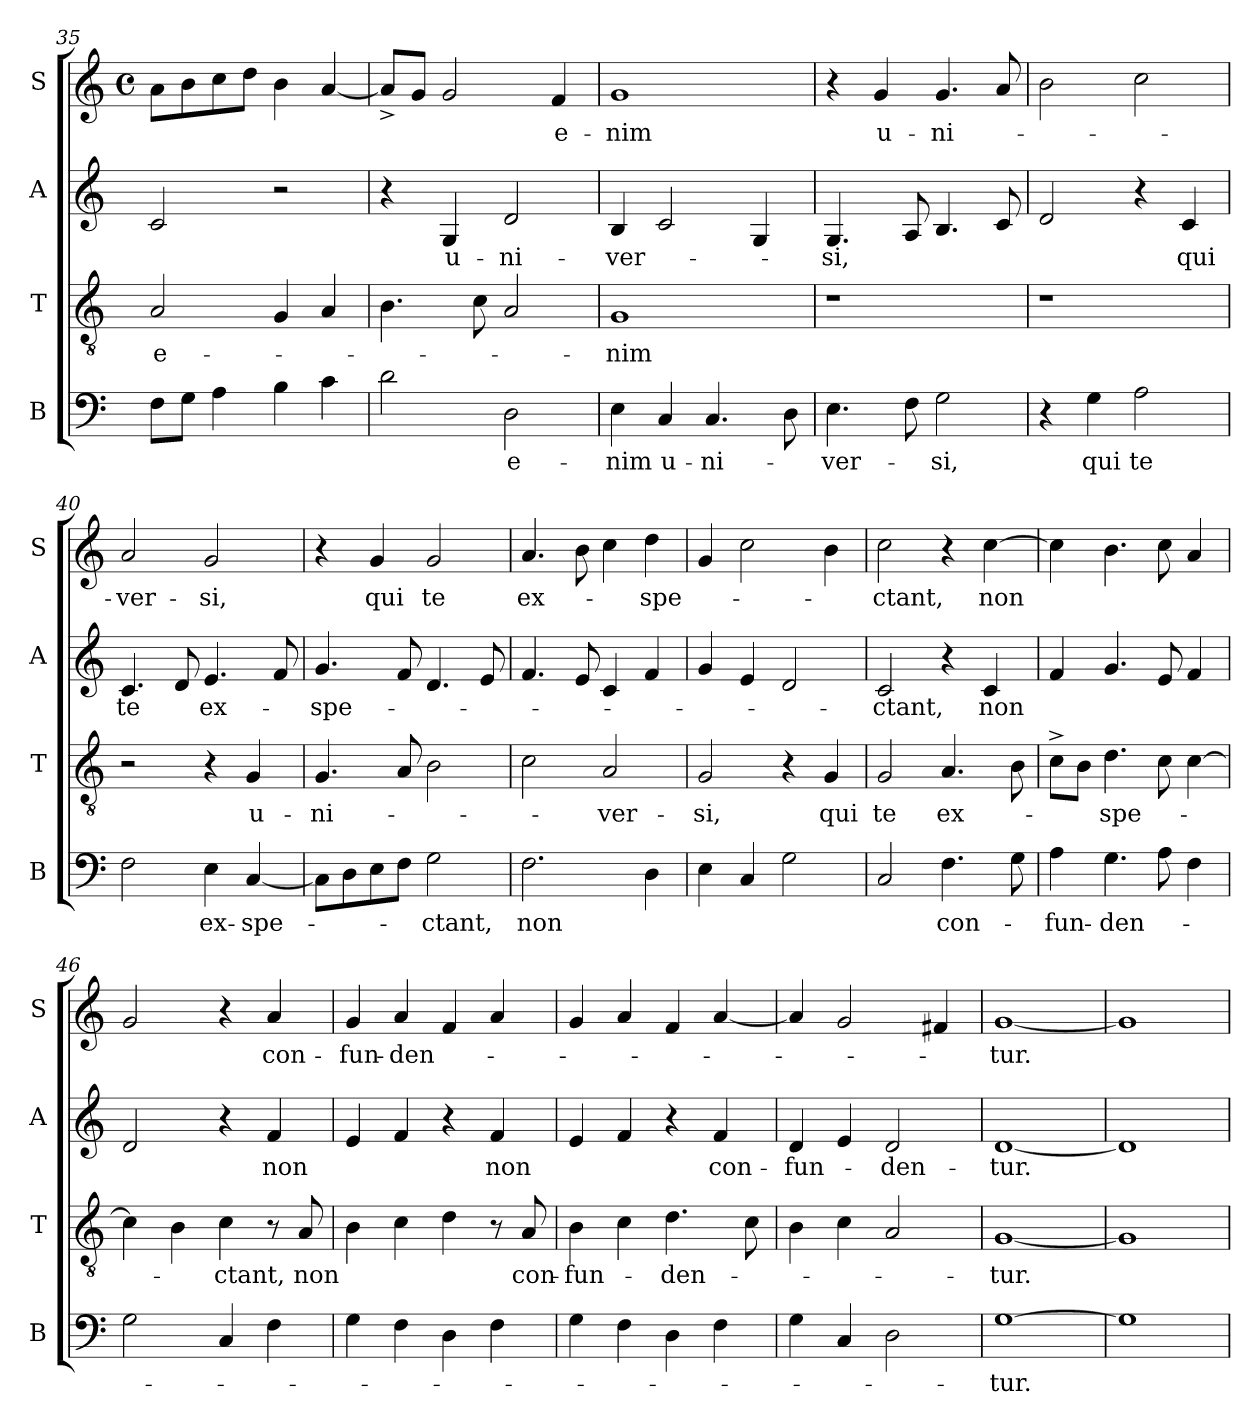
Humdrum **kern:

**kern	**text	**kern	**text	**kern	**text	**kern	**text
*part4	*part4	*part3	*part3	*part2	*part2	*part1	*part1
*staff4	*staff4	*staff3	*staff3	*staff2	*staff2	*staff1	*staff1
*I"B	*	*I"T	*	*I"A	*	*I"S	*
*I'B	*	*I'T	*	*I'A	*	*I'S	*
*clefF4	*	*clefGv2	*	*clefG2	*	*clefG2	*
*	*	*	*	*	*	*M4/4	*
*	*	*	*	*	*	*met(c)	*
=35	=35	=35	=35	=35	=35	=35	=35
!	!	!	!LO:LY:b:cj	!	!	!	!
8F\L	.	2A/	-e-	2c/	.	8a\L	.
8G\J	.	.	.	.	.	8b\	.
4A\	.	.	.	.	.	8cc\	.
.	.	.	.	.	.	8dd\J	.
4B\	.	4G/	.	2r	.	4b\	.
4c\	.	4A/	.	.	.	[>4a/	.
!!LO:PB:g=z
=36	=36	=36	=36	=36	=36	=36	=36
2d\	.	4.B\	.	4r	.	8a^>/L]	.
.	.	.	.	.	.	8g/J	.
!	!	!	!	!	!LO:LY:b:cj	!	!
.	.	.	.	4G/	u-	2g/	.
.	.	8c\	.	.	.	.	.
!	!LO:LY:b:cj	!	!	!	!LO:LY:b:cj	!	!
2D\	-e-	2A/	.	2d/	-ni-	.	.
!	!	!	!	!	!	!	!LO:LY:b:cj
.	.	.	.	.	.	4f/	-e-
=37	=37	=37	=37	=37	=37	=37	=37
!	!LO:LY:b:cj	!	!LO:LY:b:cj	!	!LO:LY:b:cj	!	!LO:LY:b:cj
4E\	-nim	1G	-nim	4B/	-ver-	1g	-nim
!	!LO:LY:b:cj	!	!	!	!	!	!
4C/	u-	.	.	2c/	.	.	.
!	!LO:LY:b:cj	!	!	!	!	!	!
4.C/	-ni-	.	.	.	.	.	.
.	.	.	.	4G/	.	.	.
8D\	.	.	.	.	.	.	.
=38	=38	=38	=38	=38	=38	=38	=38
!	!LO:LY:b:cj	!	!	!	!LO:LY:b:cj	!	!
4.E\	-ver-	1r	.	4.G/	-si,	4r	.
!	!	!	!	!	!	!	!LO:LY:b:cj
.	.	.	.	.	.	4g/	u-
8F\	.	.	.	8A/	.	.	.
!	!LO:LY:b:cj	!	!	!	!	!	!LO:LY:b:cj
2G\	-si,	.	.	4.B/	.	4.g/	-ni-
.	.	.	.	8c/	.	8a/	.
=39	=39	=39	=39	=39	=39	=39	=39
4r	.	1r	.	2d/	.	2b\	.
!	!LO:LY:b:cj	!	!	!	!	!	!
4G\	qui	.	.	.	.	.	.
!	!LO:LY:b:cj	!	!	!	!	!	!
2A\	te	.	.	4r	.	2cc\	.
!	!	!	!	!	!LO:LY:b:cj	!	!
.	.	.	.	4c/	qui	.	.
=40	=40	=40	=40	=40	=40	=40	=40
!	!	!	!	!	!LO:LY:b:cj	!	!LO:LY:b:cj
2F\	.	2r	.	4.c/	te	2a/	-ver-
.	.	.	.	8d/	.	.	.
!	!LO:LY:b:cj	!	!	!	!LO:LY:b:cj	!	!LO:LY:b:cj
4E\	ex-	4r	.	4.e/	ex-	2g/	-si,
!	!LO:LY:b:cj	!	!LO:LY:b:cj	!	!	!	!
[>4C/	-spe-	4G/	u-	.	.	.	.
.	.	.	.	8f/	.	.	.
!!LO:LB:g=z
=41	=41	=41	=41	=41	=41	=41	=41
!	!	!	!LO:LY:b:cj	!	!LO:LY:b:cj	!	!
8C\L]	.	4.G/	-ni-	4.g/	-spe-	4r	.
8D\	.	.	.	.	.	.	.
!	!	!	!	!	!	!	!LO:LY:b:cj
8E\	.	.	.	.	.	4g/	qui
8F\J	.	8A/	.	8f/	.	.	.
!	!LO:LY:b:cj	!	!	!	!	!	!LO:LY:b:cj
2G\	-ctant,	2B\	.	4.d/	.	2g/	te
.	.	.	.	8e/	.	.	.
=42	=42	=42	=42	=42	=42	=42	=42
!	!LO:LY:b	!	!	!	!	!	!LO:LY:b:cj
2.F\	non	2c\	.	4.f/	.	4.a/	ex-
.	.	.	.	8e/	.	8b\	.
!	!	!	!LO:LY:b:cj	!	!	!	!
.	.	2A/	-ver-	4c/	.	4cc\	.
!	!	!	!	!	!	!	!LO:LY:b:cj
4D\	.	.	.	4f/	.	4dd\	-spe-
=43	=43	=43	=43	=43	=43	=43	=43
!	!	!	!LO:LY:b:cj	!	!	!	!
4E\	.	2G/	-si,	4g/	.	4g/	.
4C/	.	.	.	4e/	.	2cc\	.
2G\	.	4r	.	2d/	.	.	.
!	!	!	!LO:LY:b:cj	!	!	!	!
.	.	4G/	qui	.	.	4b\	.
=44	=44	=44	=44	=44	=44	=44	=44
!	!	!	!LO:LY:b:cj	!	!LO:LY:b:cj	!	!LO:LY:b:cj
2C/	.	2G/	te	2c/	-ctant,	2cc\	-ctant,
!	!LO:LY:b:cj	!	!LO:LY:b:cj	!	!	!	!
4.F\	con-	4.A/	ex-	4r	.	4r	.
!	!	!	!	!	!LO:LY:b	!	!LO:LY:b
.	.	.	.	4c/	non	[>4cc\	non
8G\	.	8B\	.	.	.	.	.
=45	=45	=45	=45	=45	=45	=45	=45
!	!LO:LY:b:cj	!	!	!	!	!	!
4A\	-fun-	8c^<\L	.	4f/	.	4cc\]	.
.	.	8B\J	.	.	.	.	.
!	!LO:LY:b:cj	!	!LO:LY:b:cj	!	!	!	!
4.G\	-den-	4.d\	-spe-	4.g/	.	4.b\	.
8A\	.	8c\	.	8e/	.	8cc\	.
4F\	.	[<4c\	.	4f/	.	4a/	.
!!LO:LB:g=z
=46	=46	=46	=46	=46	=46	=46	=46
2G\	.	4c\]	.	2d/	.	2g/	.
.	.	4B\	.	.	.	.	.
!	!	!	!LO:LY:b:cj	!	!	!	!
4C/	.	4c\	-ctant,	4r	.	4r	.
!	!	!	!	!	!LO:LY:b	!	!LO:LY:b:cj
4F\	.	8r	.	4f/	non	4a/	con-
!	!	!	!LO:LY:b	!	!	!	!
.	.	8A/	non	.	.	.	.
=47	=47	=47	=47	=47	=47	=47	=47
!	!	!	!	!	!	!	!LO:LY:b:cj
4G\	.	4B\	.	4e/	.	4g/	-fun-
!	!	!	!	!	!	!	!LO:LY:b:cj
4F\	.	4c\	.	4f/	.	4a/	-den-
4D\	.	4d\	.	4r	.	4f/	.
!	!	!	!	!	!LO:LY:b	!	!
4F\	.	8r	.	4f/	non	4a/	.
!	!	!	!LO:LY:b:cj	!	!	!	!
.	.	8A/	con-	.	.	.	.
=48	=48	=48	=48	=48	=48	=48	=48
!	!	!	!LO:LY:b:cj	!	!	!	!
4G\	.	4B\	-fun-	4e/	.	4g/	.
4F\	.	4c\	.	4f/	.	4a/	.
!	!	!	!LO:LY:b:cj	!	!	!	!
4D\	.	4.d\	-den-	4r	.	4f/	.
!	!	!	!	!	!LO:LY:b:cj	!	!
4F\	.	.	.	4f/	con-	[<4a/	.
.	.	8c\	.	.	.	.	.
=49	=49	=49	=49	=49	=49	=49	=49
!	!	!	!	!	!LO:LY:b:cj	!	!
4G\	.	4B\	.	4d/	-fun-	4a/]	.
4C/	.	4c\	.	4e/	.	2g/	.
!	!	!	!	!	!LO:LY:b:cj	!	!
2D\	.	2A/	.	2d/	-den-	.	.
.	.	.	.	.	.	4f#X/	.
=50	=50	=50	=50	=50	=50	=50	=50
!	!LO:LY:b:cj	!	!LO:LY:b:cj	!	!LO:LY:b:cj	!	!LO:LY:b:cj
[>1G	-tur.	[<1G	-tur.	[<1d	-tur.	[<1g	-tur.
=51	=51	=51	=51	=51	=51	=51	=51
1G]	.	1G]	.	1d]	.	1g]	.
=	=	=	=	=	=	=	=
*-	*-	*-	*-	*-	*-	*-	*-
